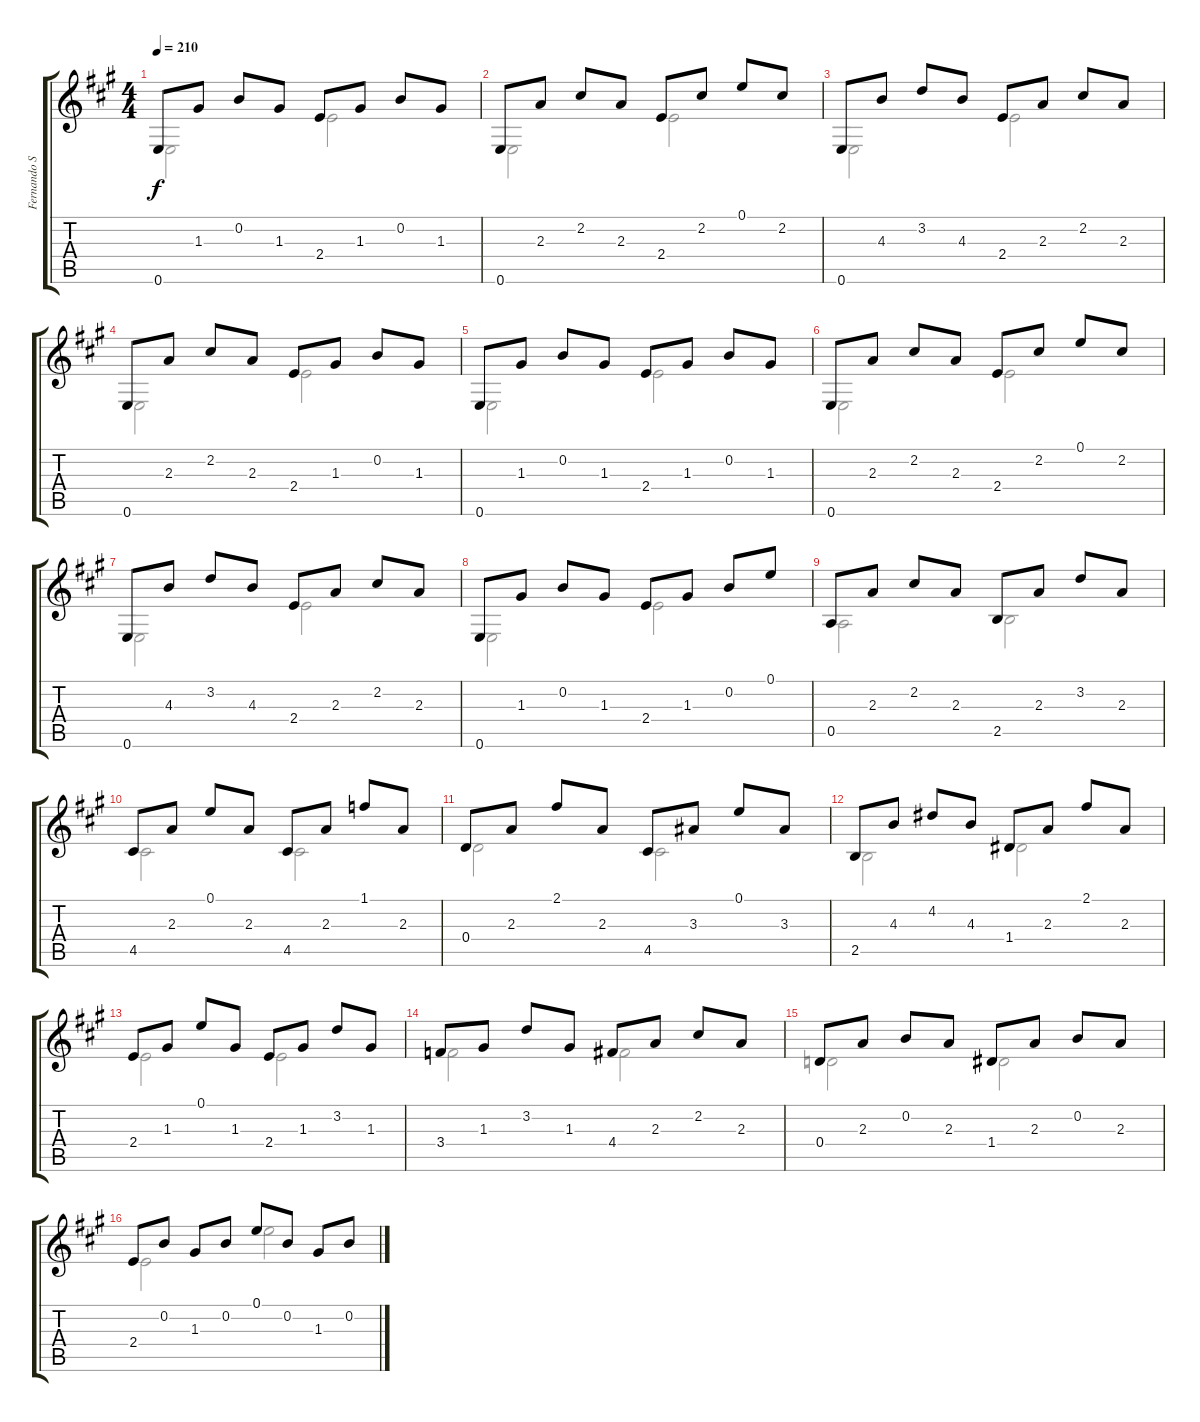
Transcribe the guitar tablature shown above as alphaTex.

\track ("Fernando Sor" "Fernando S") {instrument acousticguitarnylon}
\staff {score tabs}
\tuning (E4 B3 G3 D3 A2 E2) {hide}
\voice
\ts (4 4)
\tempo 210
\clef g2
\ks a
0.6.8{dy f} 1.3.8 0.2.8 1.3.8 2.4.8 1.3.8 0.2.8 1.3.8 |
0.6.8 2.3.8 2.2.8 2.3.8 2.4.8 2.2.8 0.1.8 2.2.8 |
0.6.8 4.3.8 3.2.8 4.3.8 2.4.8 2.3.8 2.2.8 2.3.8 |
0.6.8 2.3.8 2.2.8 2.3.8 2.4.8 1.3.8 0.2.8 1.3.8 |
0.6.8 1.3.8 0.2.8 1.3.8 2.4.8 1.3.8 0.2.8 1.3.8 |
0.6.8 2.3.8 2.2.8 2.3.8 2.4.8 2.2.8 0.1.8 2.2.8 |
0.6.8 4.3.8 3.2.8 4.3.8 2.4.8 2.3.8 2.2.8 2.3.8 |
0.6.8 1.3.8 0.2.8 1.3.8 2.4.8 1.3.8 0.2.8 0.1.8 |
0.5.8 2.3.8 2.2.8 2.3.8 2.5.8 2.3.8 3.2.8 2.3.8 |
4.5.8 2.3.8 0.1.8 2.3.8 4.5.8 2.3.8 1.1.8 2.3.8 |
0.4.8 2.3.8 2.1.8 2.3.8 4.5.8 3.3.8 0.1.8 3.3.8 |
2.5.8 4.3.8 4.2.8 4.3.8 1.4.8 2.3.8 2.1.8 2.3.8 |
2.4.8 1.3.8 0.1.8 1.3.8 2.4.8 1.3.8 3.2.8 1.3.8 |
3.4.8 1.3.8 3.2.8 1.3.8 4.4.8 2.3.8 2.2.8 2.3.8 |
0.4.8 2.3.8 0.2.8 2.3.8 1.4.8 2.3.8 0.2.8 2.3.8 |
2.4.8 0.2.8 1.3.8 0.2.8 0.1.8 0.2.8 1.3.8 0.2.8
\voice
\clef g2
\ottava regular
\simile none
\ks a
0.6.2{dy f} 2.4.2 |
0.6.2 2.4.2 |
0.6.2 2.4.2 |
0.6.2 2.4.2 |
0.6.2 2.4.2 |
0.6.2 2.4.2 |
0.6.2 2.4.2 |
0.6.2 2.4.2 |
0.5.2 2.5.2 |
4.5.2 4.5.2 |
0.4.2 4.5.2 |
2.5.2 1.4.2 |
2.4.2 2.4.2 |
3.4.2 4.4.2 |
0.4.2 1.4.2 |
2.4.2 0.1.2
